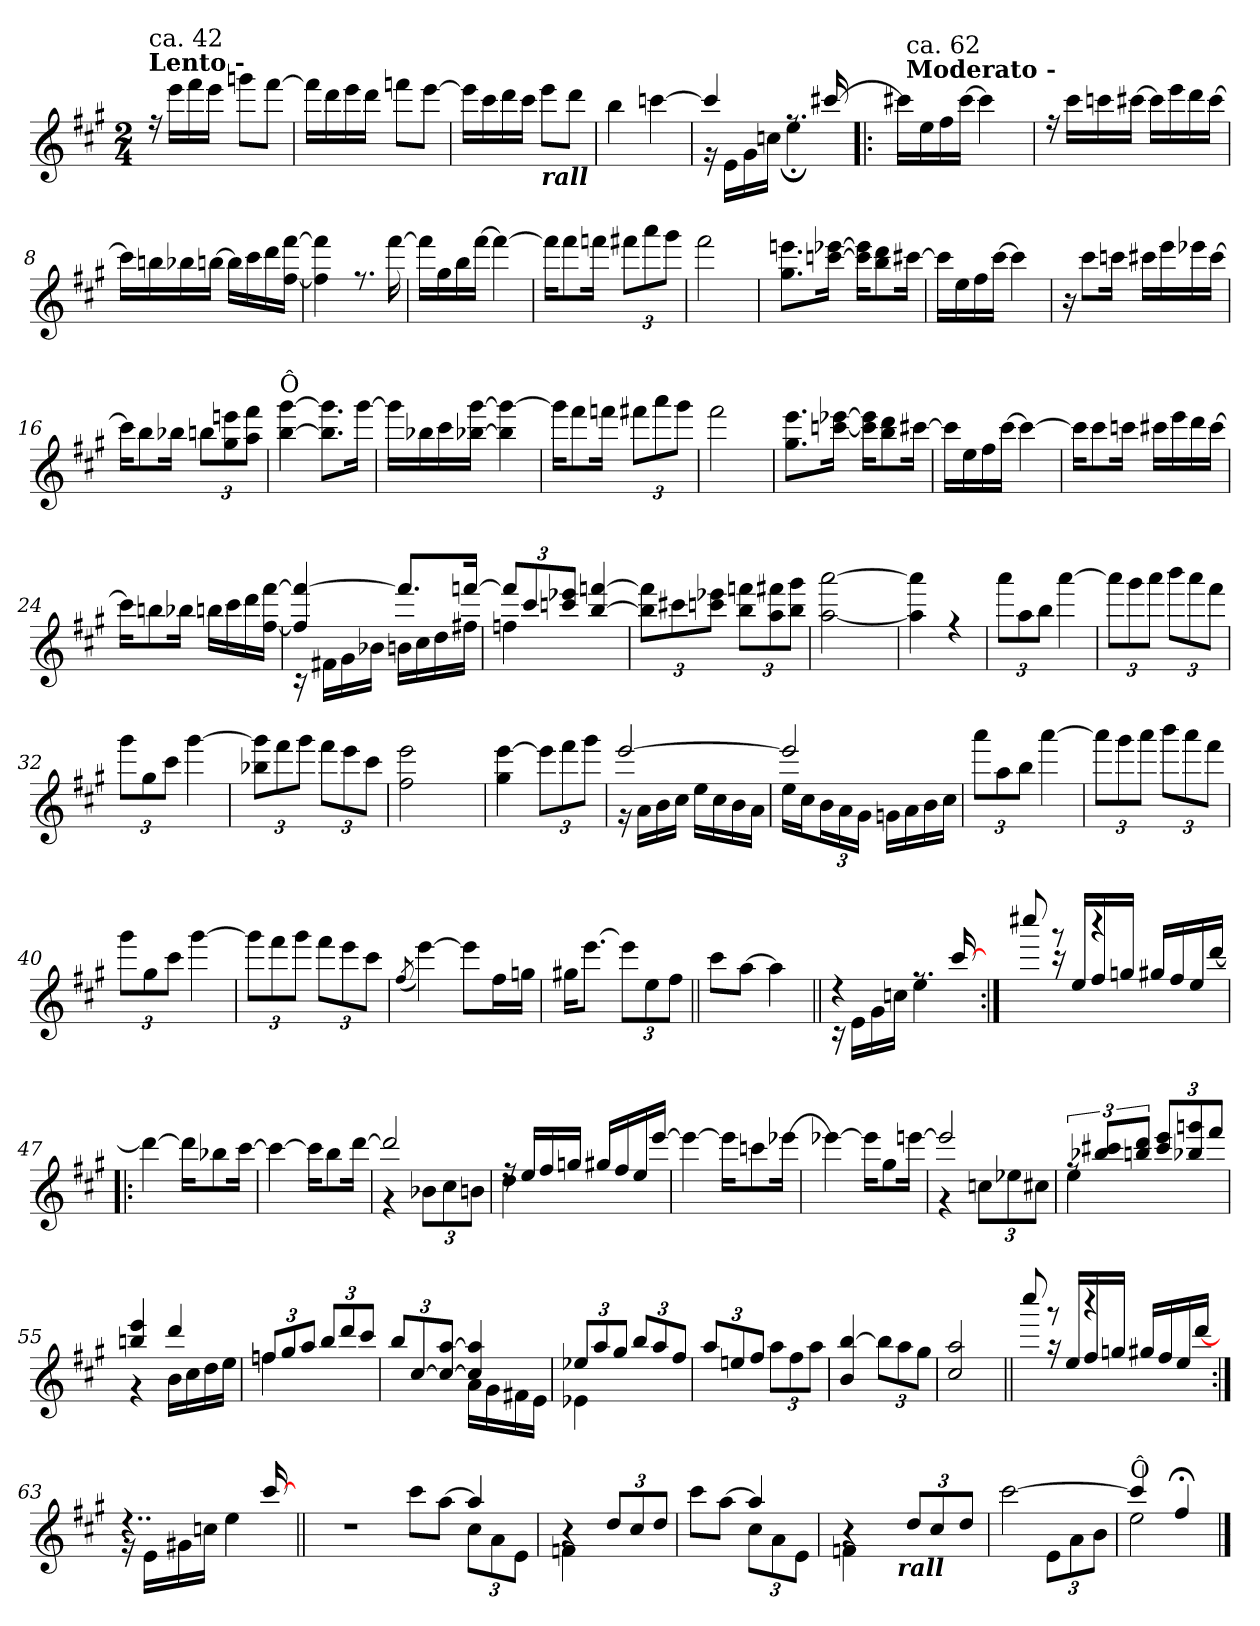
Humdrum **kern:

**kern
*part1
*staff1
*clefG2
*k[f#c#g#]
*A:
*M2/4
=1
*^
!LO:TX:a:B:t=Lento -	!
!LO:TX:a:t=ca. 42	!
16ree	4ryy
16eee\LL	.
16fff#\	.
16eee\JJ	.
8gggn\L	4ryy
[<8fff#\J	.
=2	=2
16fff#\LL]	4ryy
16ddd\	.
16eee\	.
16ddd\JJ	.
8fffn\L	4ryy
[<8eee\J	.
=3	=3
16eee\LL]	4ryy
16ccc#\	.
16ddd\	.
16ccc#\JJ	.
!LO:TX:b:Bi:t=rall	!
8eee\L	4ryy
8ddd\J	.
=4	=4
4bb\	4ryy
[<4cccn\	4ryy
!!LO:LB:g=z	!!
=5	=5
*	*^
4cccn/]	16rf	2ryy
.	16e!\LL	.
.	16g#!\	.
.	16ccn!\JJ	.
8.rff	4ee;<!\	.
[>16ccc#X/	.	.
=6!|:	=6!|:	=6!|:
16ccc#X\LL]	4ryy	48ryy
!	!	!LO:TX:a:B:t=Moderato -
!	!	!LO:TX:a:t=ca. 62
.	.	3ryy
16ee\	.	.
16ff#\	.	.
[<16ccc#\JJ	.	.
4ccc#\]	4ryy	.
.	.	12..ryy
*	*v	*v
=7	=7
16ree	4ryy
16ccc#\LL	.
16cccn\	.
[<16ccc#X\JJ	.
16ccc#\LL]	4ryy
16eee\	.
16ddd\	.
[<16ccc#\JJ	.
=8	=8
16ccc#\LL]	4ryy
16bbn\	.
16bb-X\	.
[<16bbn\JJ	.
16bb\LL]	4ryy
16ccc#\	.
16ddd\	.
[<16ff#\ [<16fff#\JJ	.
!!LO:LB:g=z	!!
=9	=9
4ff#\] 4fff#\]	4ryy
8.ree	4ryy
[<16fff#\	.
=10	=10
16fff#\LL]	2ryy
16gg#\	.
16bb\	.
[<16fff#\JJ	.
4fff#\_	.
=11	=11
16fff#\KL]	2ryy
8fff#\	.
16fffn\Jk	.
12fff#X\L	.
12aaa\	.
12ggg#\J	.
=12	=12
2fff#\	2ryy
=13	=13
8.gg#\ 8.eeen\L	2ryy
[<16cccn\ [<16eee-X\Jk	.
16ccc\] 16eee-\]KL	.
8bb\ 8ddd\	.
[<16ccc#X\Jk	.
!!LO:LB:g=z	!!
=14	=14
16ccc#\LL]	2ryy
16ee\	.
16ff#\	.
[<16ccc#\JJ	.
4ccc#\]	.
=15	=15
16ra	4ryy
8ccc#\L	.
16cccn\Jk	.
16ccc#X\LL	4ryy
16eee\	.
16eee-X\	.
[<16ccc#\JJ	.
=16	=16
16ccc#\KL]	2ryy
8bb\	.
16bb-X\Jk	.
12bbn\L	.
12gg#\ 12eeen\	.
12aa\ 12fff#\J	.
=17	=17
!LO:TX:a:t=Ô	!
[<4bb\ [<4ggg#\	2ryy
8.bb\] 8.ggg#\]L	.
[<16ggg#\Jk	.
!!LO:LB:g=z	!!
=18	=18
16ggg#\LL]	2ryy
16bb-X\	.
16ccc#\	.
[<16bb-X\ [<16ggg#\JJ	.
4bb-\] 4ggg#\_	.
=19	=19
16ggg#\KL]	2ryy
8fff#\	.
16fffn\Jk	.
12fff#X\L	.
12aaa\	.
12ggg#\J	.
=20	=20
2fff#\	2ryy
=21	=21
8.gg#\ 8.eee\L	4ryy
[<16cccn\ [<16eee-X\Jk	.
16ccc\] 16eee-\]KL	4ryy
8bb\ 8ddd\	.
[<16ccc#X\Jk	.
!!LO:LB:g=z	!!
=22	=22
16ccc#\LL]	4ryy
16ee\	.
16ff#\	.
[<16ccc#\JJ	.
4ccc#\_	4ryy
=23	=23
16ccc#\KL]	4ryy
8ccc#\	.
16cccn\Jk	.
16ccc#X\LL	4ryy
16eee\	.
16ddd\	.
[<16ccc#\JJ	.
=24	=24
16ccc#\KL]	4ryy
8bbn\	.
16bb-X\Jk	.
16bbn\LL	4ryy
16ccc#\	.
16ddd\	.
[<16ff#\ [<16fff#\JJ	.
=25	=25
*	*^
4ff#/] 4fff#/_	16rB	2ryy
.	16f#X!\LL	.
.	16g#!\	.
.	16b-X!\JJ	.
8.fff#/L]	16bn!\LL	.
.	16cc#!\	.
.	16dd!\	.
[>16fffn/Jk	16ff#X!\JJ	.
!!LO:LB:g=z	!!	!!
=26	=26	=26
12fffn/L]	4ffn!\	2ryy
12ccc#/	.	.
12cccn/ 12eee-X/J	.	.
[>4bb/ [>4fffn/	4ryy	.
*	*v	*v
=27	=27
12bb\] 12fffn\]L	2ryy
12ccc#X\	.
12cccn\ 12eee-X\J	.
12bb\ 12fffn\L	.
12aa\ 12fff#X\	.
12bb\ 12ggg#\J	.
=28	=28
[>2aa\ [>2aaa\	4ryy
.	4ryy
=29	=29
4aa\] 4aaa\]	4ryy
4ree	4ryy
=30	=30
12aaa\L	2ryy
12aa\	.
12bb\J	.
[<4aaa\	.
!!LO:LB:g=z	!!
=31	=31
12aaa\L]	2ryy
12ggg#\	.
12aaa\J	.
12bbb\L	.
12aaa\	.
12fff#\J	.
=32	=32
12ggg#\L	2ryy
12gg#\	.
12ccc#\J	.
[<4ggg#\	.
=33	=33
12bb-X\ 12ggg#\]L	2ryy
12fff#\	.
12ggg#\J	.
12fff#\L	.
12eee\	.
12ccc#\J	.
=34	=34
2ff#\ 2eee\	4ryy
.	4ryy
=35	=35
4gg#\ [<4eee\	4ryy
12eee\L]	4ryy
12fff#\	.
12ggg#\J	.
!!LO:PB:g=z	!!
=36	=36
*	*^
[>2eee/	16rf	2ryy
.	16a!\LL	.
.	16b!\	.
.	16cc#!\JJ	.
.	16ee!\LL	.
.	16cc#!\	.
.	16b!\	.
.	16a!\JJ	.
=37	=37	=37
2eee/]	16ee!\LL	4ryy
.	16cc#!\J	.
.	24b!\L	.
.	24a!\	.
.	24g#!\JJ	.
.	16gn!\LL	4ryy
.	16a!\	.
.	16b!\	.
.	16cc#!\JJ	.
*	*v	*v
=38	=38
12aaa\L	2ryy
12aa\	.
12bb\J	.
[<4aaa\	.
=39	=39
12aaa\L]	2ryy
12ggg#\	.
12aaa\J	.
12bbb\L	.
12aaa\	.
12fff#\J	.
=40	=40
12ggg#\L	2ryy
12gg#\	.
12ccc#\J	.
[<4ggg#\	.
!!LO:LB:g=z	!!
=41	=41
12ggg#\L]	4ryy
12fff#\	.
12ggg#\J	.
12fff#\L	4ryy
12eee\	.
12ccc#\J	.
=42	=42
(>8qff#/	.
[<4eee\)	4ryy
8eee\L]	4ryy
16ff#\L	.
16ggn\JJ	.
=43	=43
16gg#X\KL	4ryy
[<8.eee\J	.
12eee\L]	4ryy
12ee\	.
12ff#\J	.
=44||	=44||
8ccc#\L	2ryy
[<8aa\J	.
4aa\]	.
!!LO:LB:g=z	!!
=45||	=45||
*	*^
4rdd	16rB	2ryy
.	16e!\LL	.
.	16g#!\	.
.	16ccn!\JJ	.
8.rff	4ee!\	.
[>16ccc#/	.	.
=46:|!	=46:|!	=46:|!
8ryy	8ryy	8cccc#X!/
16r	8ryy	8rggg
16ee/LL	.	.
16ff#/	4ryy	4raaa
16ggn/JJ	.	.
16gg#X/LL	.	.
16ff#/	.	.
16ee/	8ryy	8ryy
[>16ddd/JJ	.	.
*	*v	*v
=47!|:	=47!|:
4ddd\_	2ryy
16ddd\KL]	.
8bb-X\	.
[<16ccc#\Jk	.
=48	=48
4ccc#\_	2ryy
16ccc#\KL]	.
8bb\	.
[<16ddd\Jk	.
!!LO:LB:g=z	!!
=49	=49
*	*^
2ddd/]	4rf	2ryy
.	12b-X!\L	.
.	12cc#!\	.
.	12bn!\J	.
=50	=50	=50
16ree	4dd!\	2ryy
16ee/LL	.	.
16ff#/	.	.
16ggn/JJ	.	.
16gg#X/LL	4ryy	.
16ff#/	.	.
16ee/	.	.
[>16eee/JJ	.	.
*	*v	*v
=51	=51
4eee\_	2ryy
16eee\KL]	.
8cccn\	.
[<16eee-X\Jk	.
=52	=52
4eee-X\_	2ryy
16eee-\KL]	.
8gg#\	.
[<16eeen\Jk	.
!!LO:LB:g=z	!!
=53	=53
*	*^
2eeen/]	4rf	2ryy
.	12ccn!\L	.
.	12ee-X!\	.
.	12cc#X!\J	.
=54	=54	=54
12ree	4ee!\	2ryy
12bb-X/ 12ccc#X/L	.	.
12bbn/ 12ddd/J	.	.
12ccc#/ 12eee/L	4ryy	.
12bb-X/ 12gggn/	.	.
12fff#/J	.	.
=55	=55	=55
4bbn/ 4eee/	4rf	2ryy
4ddd/	16b!\LL	.
.	16cc#!\	.
.	16dd!\	.
.	16ee!\JJ	.
=56	=56	=56
12ffn/L	4ffn!\	2ryy
12gg#/	.	.
12aa/J	.	.
12bb/L	4ryy	.
12ddd/	.	.
12ccc#/J	.	.
!!LO:LB:g=z	!!	!!
=57	=57	=57
12bb/L	4ryy	2ryy
[>12cc#/	.	.
12cc#/_ [>12aa/J	.	.
4cc#/] 4aa/]	16a!\LL	.
.	16g#!\	.
.	16f#X!\	.
.	16e!\JJ	.
=58	=58	=58
12ee-X/L	4e-X!\	2ryy
12aa/	.	.
12gg#/J	.	.
12bb/L	4ryy	.
12aa/	.	.
12ff#/J	.	.
*	*v	*v
=59	=59
12aa/L	4ryy
12een/	.
12ff#/J	.
12aa\L	4ryy
12ff#\	.
12aa\J	.
=60	=60
4b/ [>4bb/	4ryy
12bb\L]	4ryy
12aa\	.
12gg#\J	.
!!LO:LB:g=z	!!
=61	=61
2cc#/ 2aa/	2ryy
=62||	=62||
*	*^
8ryy	8ryy	8cccc#!/
16r	8ryy	8rggg
16ee/LL	.	.
16ff#/	4ryy	4raaa
16ggn/JJ	.	.
16gg#X/LL	.	.
16ff#/	.	.
16ee/	8ryy	8ryy
[>16ddd/JJ	.	.
=63:|!	=63:|!	=63:|!
4..ree	16rf	2ryy
.	16e!\LL	.
.	16g#X!\	.
.	16ccn!\JJ	.
.	4ee!\	.
[>16ccc#/	.	.
*v	*v	*v
=63X631||
2r
!!LO:LB:g=z
=64-
*^
*	*^
8ccc#\L	4ryy	2ryy
[>8aa\J	.	.
4aa/]	12cc#!\L	.
.	12a!\	.
.	12e!\J	.
=65	=65	=65
4r	4fn!\	2ryy
12dd/L	4ryy	.
12cc#/	.	.
12dd/J	.	.
=66	=66	=66
8ccc#\L	4ryy	2ryy
[>8aa\J	.	.
4aa/]	12cc#!\L	.
.	12a!\	.
.	12e!\J	.
=67	=67	=67
*	*	*^
4r	4fn!\	2ryy	6ryy
.	.	.	24.ryy
!	!	!	!LO:TX:b:Bi:t=rall
.	.	.	6ryy
12dd/L	4ryy	.	.
12cc#/	.	.	.
.	.	.	12ryy
12dd/J	.	.	.
.	.	.	48ryy
*	*	*v	*v
=68	=68	=68
[>2ccc#\	4ryy	2ryy
.	12e!\L	.
.	12a!\	.
.	12b!\J	.
=69	=69	=69
!LO:TX:a:t=Ô	!	!
4ccc#/]	2ee!\	2ryy
4ff#;</	.	.
*v	*v	*v
==
*-
